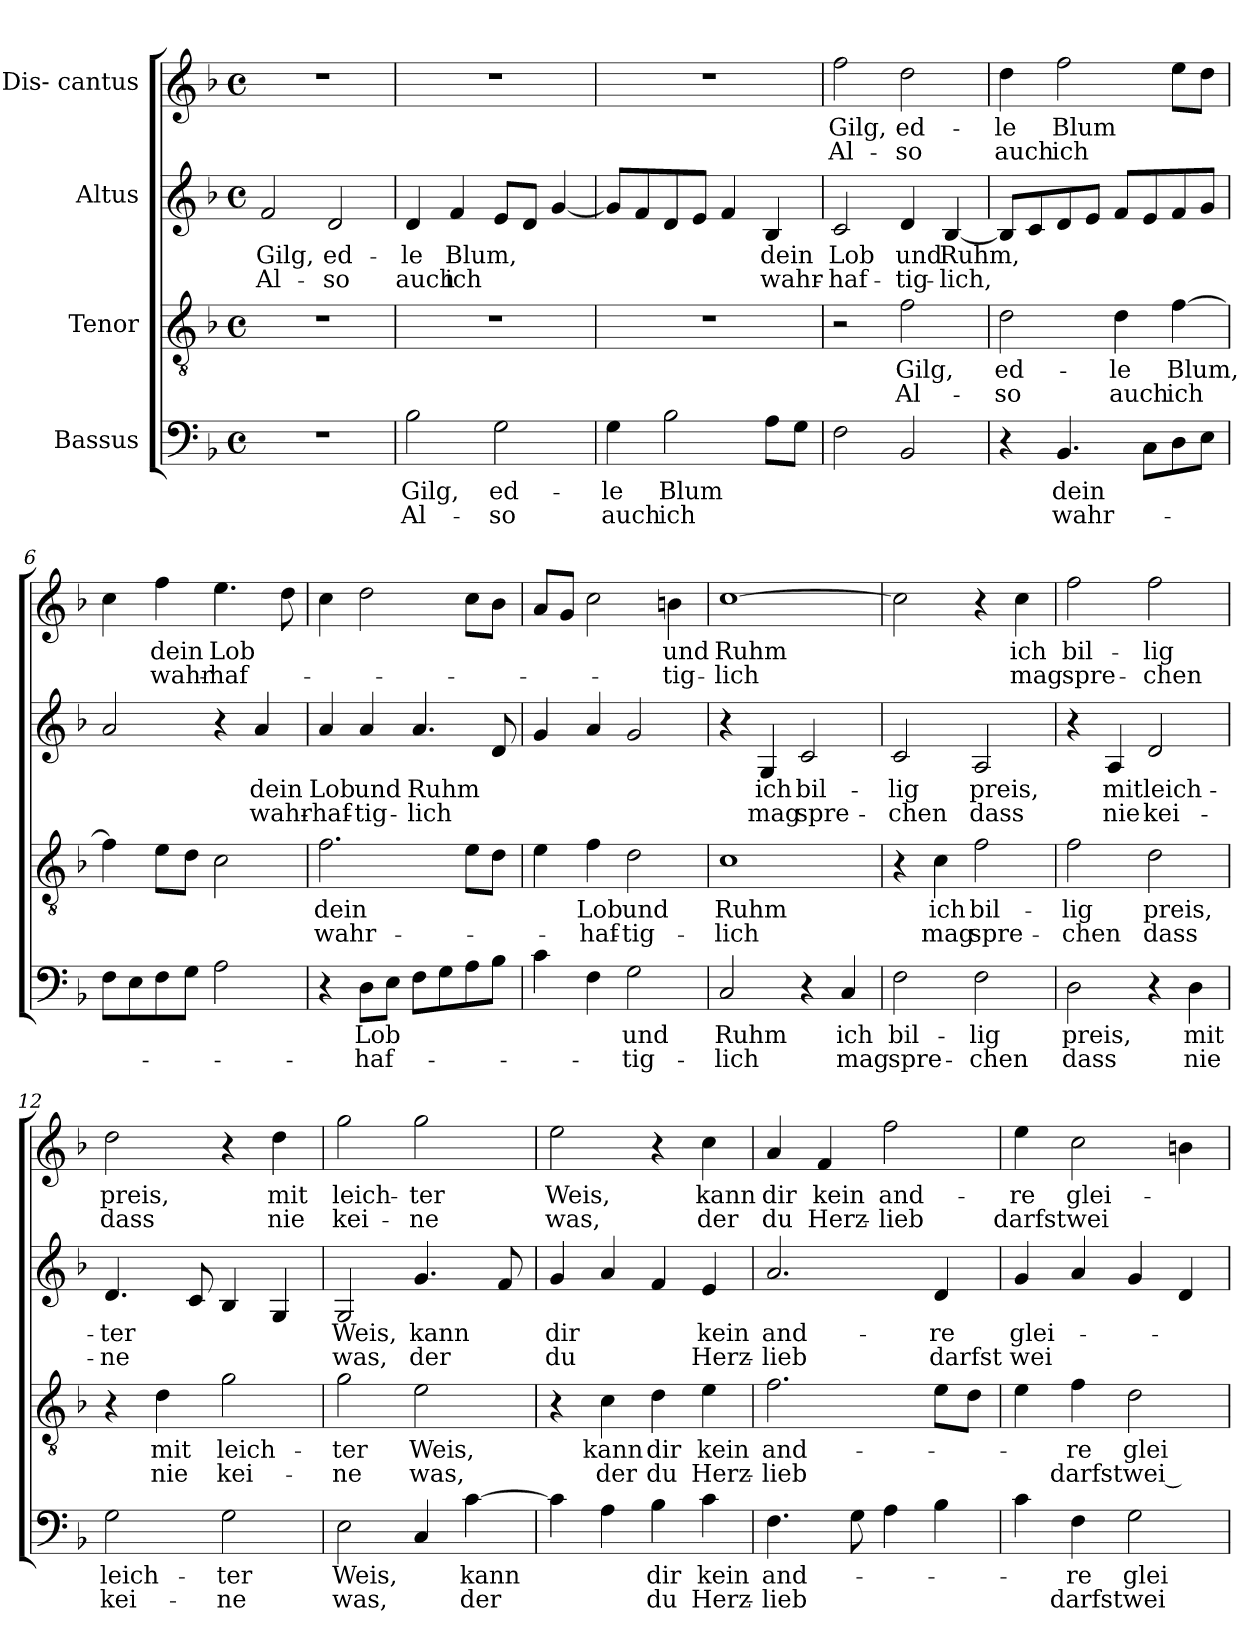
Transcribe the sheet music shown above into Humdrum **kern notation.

**kern	**text	**text	**kern	**text	**text	**kern	**text	**text	**kern	**text	**text
*part4	*part4	*part4	*part3	*part3	*part3	*part2	*part2	*part2	*part1	*part1	*part1
*staff4	*staff4	*staff4	*staff3	*staff3	*staff3	*staff2	*staff2	*staff2	*staff1	*staff1	*staff1
*I"Bassus	*	*	*I"Tenor	*	*	*I"Altus	*	*	*I"Dis- cantus	*	*
*clefF4	*	*	*clefGv2	*	*	*clefG2	*	*	*clefG2	*	*
*k[b-]	*	*	*k[b-]	*	*	*k[b-]	*	*	*k[b-]	*	*
*M4/4	*	*	*M4/4	*	*	*M4/4	*	*	*M4/4	*	*
*met(c)	*	*	*met(c)	*	*	*met(c)	*	*	*met(c)	*	*
=1	=1	=1	=1	=1	=1	=1	=1	=1	=1	=1	=1
!	!	!	!	!	!	!	!LO:LY:b	!LO:LY:b	!	!	!
1r	.	.	1r	.	.	2f/	Gilg,	Al-	1r	.	.
!	!	!	!	!	!	!	!LO:LY:b	!LO:LY:b	!	!	!
.	.	.	.	.	.	2d/	ed-	-so	.	.	.
=2	=2	=2	=2	=2	=2	=2	=2	=2	=2	=2	=2
!	!LO:LY:b	!LO:LY:b	!	!	!	!	!LO:LY:b	!LO:LY:b	!	!	!
2B-\	Gilg,	Al-	1r	.	.	4d/	-le	auch	1r	.	.
!	!	!	!	!	!	!	!LO:LY:b	!LO:LY:b	!	!	!
.	.	.	.	.	.	4f/	Blum,	ich	.	.	.
!	!LO:LY:b	!LO:LY:b	!	!	!	!	!	!	!	!	!
2G\	ed-	-so	.	.	.	8e/L	.	.	.	.	.
.	.	.	.	.	.	8d/J	.	.	.	.	.
.	.	.	.	.	.	[4g/	.	.	.	.	.
=3	=3	=3	=3	=3	=3	=3	=3	=3	=3	=3	=3
!	!LO:LY:b	!LO:LY:b	!	!	!	!	!	!	!	!	!
4G\	-le	auch	1r	.	.	8g/L]	.	.	1r	.	.
.	.	.	.	.	.	8f/	.	.	.	.	.
!	!LO:LY:b	!LO:LY:b	!	!	!	!	!	!	!	!	!
2B-\	Blum	ich	.	.	.	8d/	.	.	.	.	.
.	.	.	.	.	.	8e/J	.	.	.	.	.
.	.	.	.	.	.	4f/	.	.	.	.	.
!	!	!	!	!	!	!	!LO:LY:b	!LO:LY:b	!	!	!
8A\L	.	.	.	.	.	4B-/	dein	wahr-	.	.	.
8G\J	.	.	.	.	.	.	.	.	.	.	.
=4	=4	=4	=4	=4	=4	=4	=4	=4	=4	=4	=4
!	!	!	!	!	!	!	!LO:LY:b	!LO:LY:b	!	!LO:LY:b	!LO:LY:b
2F\	.	.	2r	.	.	2c/	Lob	-haf-	2ff\	Gilg,	Al-
!	!	!	!	!LO:LY:b	!LO:LY:b	!	!LO:LY:b	!LO:LY:b	!	!LO:LY:b	!LO:LY:b
2BB-/	.	.	2f\	Gilg,	Al-	4d/	und	-tig-	2dd\	ed-	-so
!	!	!	!	!	!	!	!LO:LY:b	!LO:LY:b	!	!	!
.	.	.	.	.	.	[4B-/	Ruhm,	-lich,	.	.	.
!!LO:LB:g=z
=5	=5	=5	=5	=5	=5	=5	=5	=5	=5	=5	=5
!	!	!	!	!LO:LY:b	!LO:LY:b	!	!	!	!	!LO:LY:b	!LO:LY:b
4r	.	.	2d\	ed-	-so	8B-/L]	.	.	4dd\	-le	auch
.	.	.	.	.	.	8c/	.	.	.	.	.
!	!LO:LY:b	!LO:LY:b	!	!	!	!	!	!	!	!LO:LY:b	!LO:LY:b
4.BB-/	dein	-wahr-	.	.	.	8d/	.	.	2ff\	Blum	ich
.	.	.	.	.	.	8e/J	.	.	.	.	.
!	!	!	!	!LO:LY:b	!LO:LY:b	!	!	!	!	!	!
.	.	.	4d\	-le	auch	8f/L	.	.	.	.	.
8C\L	.	.	.	.	.	8e/	.	.	.	.	.
!	!	!	!	!LO:LY:b	!LO:LY:b	!	!	!	!	!	!
8D\	.	.	[4f\	Blum,	ich	8f/	.	.	8ee\L	.	.
8E\J	.	.	.	.	.	8g/J	.	.	8dd\J	.	.
=6	=6	=6	=6	=6	=6	=6	=6	=6	=6	=6	=6
8F\L	.	.	4f\]	.	.	2a/	.	.	4cc\	.	.
8E\	.	.	.	.	.	.	.	.	.	.	.
!	!	!	!	!	!	!	!	!	!	!LO:LY:b	!LO:LY:b
8F\	.	.	8e\L	.	.	.	.	.	4ff\	dein	wahr-
8G\J	.	.	8d\J	.	.	.	.	.	.	.	.
!	!	!	!	!	!	!	!	!	!	!LO:LY:b	!LO:LY:b
2A\	.	.	2c\	.	.	4r	.	.	4.ee\	Lob	-haf-
!	!	!	!	!	!	!	!LO:LY:b	!LO:LY:b	!	!	!
.	.	.	.	.	.	4a/	dein	wahr-	.	.	.
.	.	.	.	.	.	.	.	.	8dd\	.	.
=7	=7	=7	=7	=7	=7	=7	=7	=7	=7	=7	=7
!	!	!	!	!LO:LY:b	!LO:LY:b	!	!LO:LY:b	!LO:LY:b	!	!	!
4r	.	.	2.f\	-dein	wahr-	4a/	Lob	-haf-	4cc\	.	.
!	!LO:LY:b	!LO:LY:b	!	!	!	!	!LO:LY:b	!LO:LY:b	!	!	!
8D\L	Lob	-haf-	.	.	.	4a/	und	-tig-	2dd\	.	.
8E\J	.	.	.	.	.	.	.	.	.	.	.
!	!	!	!	!	!	!	!LO:LY:b	!LO:LY:b	!	!	!
8F\L	.	.	.	.	.	4.a/	Ruhm	-lich	.	.	.
8G\	.	.	.	.	.	.	.	.	.	.	.
8A\	.	.	8e\L	.	.	.	.	.	8cc\L	.	.
8B-\J	.	.	8d\J	.	.	8d/	.	.	8b-\J	.	.
=8	=8	=8	=8	=8	=8	=8	=8	=8	=8	=8	=8
4c\	.	.	4e\	.	.	4g/	.	.	8a/L	.	.
.	.	.	.	.	.	.	.	.	8g/J	.	.
!	!	!	!	!LO:LY:b	!LO:LY:b	!	!	!	!	!	!
4F\	.	.	4f\	Lob	-haf-	4a/	.	.	2cc\	.	.
!	!LO:LY:b	!LO:LY:b	!	!LO:LY:b	!LO:LY:b	!	!	!	!	!	!
2G\	und	-tig-	2d\	und	-tig-	2g/	.	.	.	.	.
!	!	!	!	!	!	!	!	!	!	!LO:LY:b	!LO:LY:b
.	.	.	.	.	.	.	.	.	4bn\	und	-tig-
!!LO:PB:g=z
=9	=9	=9	=9	=9	=9	=9	=9	=9	=9	=9	=9
!	!LO:LY:b	!LO:LY:b	!	!LO:LY:b	!LO:LY:b	!	!	!	!	!LO:LY:b	!LO:LY:b
2C/	Ruhm	-lich	1c	Ruhm	-lich	4r	.	.	[1cc	Ruhm	-lich
!	!	!	!	!	!	!	!LO:LY:b	!LO:LY:b	!	!	!
.	.	.	.	.	.	4G/	ich	mag	.	.	.
!	!	!	!	!	!	!	!LO:LY:b	!LO:LY:b	!	!	!
4r	.	.	.	.	.	2c/	bil-	spre-	.	.	.
!	!LO:LY:b	!LO:LY:b	!	!	!	!	!	!	!	!	!
4C/	ich	mag	.	.	.	.	.	.	.	.	.
=10	=10	=10	=10	=10	=10	=10	=10	=10	=10	=10	=10
!	!LO:LY:b	!LO:LY:b	!	!	!	!	!LO:LY:b	!LO:LY:b	!	!	!
2F\	bil-	spre-	4r	.	.	2c/	-lig	-chen	2cc\]	.	.
!	!	!	!	!LO:LY:b	!LO:LY:b	!	!	!	!	!	!
.	.	.	4c\	ich	mag	.	.	.	.	.	.
!	!LO:LY:b	!LO:LY:b	!	!LO:LY:b	!LO:LY:b	!	!LO:LY:b	!LO:LY:b	!	!	!
2F\	-lig	-chen	2f\	bil-	spre-	2A/	preis,	dass	4r	.	.
!	!	!	!	!	!	!	!	!	!	!LO:LY:b	!LO:LY:b
.	.	.	.	.	.	.	.	.	4cc\	ich	mag
=11	=11	=11	=11	=11	=11	=11	=11	=11	=11	=11	=11
!	!LO:LY:b	!LO:LY:b	!	!LO:LY:b	!LO:LY:b	!	!	!	!	!LO:LY:b	!LO:LY:b
2D\	preis,	dass	2f\	-lig	-chen	4r	.	.	2ff\	bil-	spre-
!	!	!	!	!	!	!	!LO:LY:b	!LO:LY:b	!	!	!
.	.	.	.	.	.	4A/	mit	nie	.	.	.
!	!	!	!	!LO:LY:b	!LO:LY:b	!	!LO:LY:b	!LO:LY:b	!	!LO:LY:b	!LO:LY:b
4r	.	.	2d\	preis,	dass	2d/	leich-	kei-	2ff\	-lig	-chen
!	!LO:LY:b	!LO:LY:b	!	!	!	!	!	!	!	!	!
4D\	mit	nie	.	.	.	.	.	.	.	.	.
=12	=12	=12	=12	=12	=12	=12	=12	=12	=12	=12	=12
!	!LO:LY:b	!LO:LY:b	!	!	!	!	!LO:LY:b	!LO:LY:b	!	!LO:LY:b	!LO:LY:b
2G\	leich-	kei-	4r	.	.	4.d/	-ter	-ne	2dd\	preis,	dass
!	!	!	!	!LO:LY:b	!LO:LY:b	!	!	!	!	!	!
.	.	.	4d\	mit	nie	.	.	.	.	.	.
.	.	.	.	.	.	8c/	.	.	.	.	.
!	!LO:LY:b	!LO:LY:b	!	!LO:LY:b	!LO:LY:b	!	!	!	!	!	!
2G\	-ter	-ne	2g\	leich-	kei-	4B-/	.	.	4r	.	.
!	!	!	!	!	!	!	!	!	!	!LO:LY:b	!LO:LY:b
.	.	.	.	.	.	4G/	.	.	4dd\	mit	nie
!!LO:LB:g=z
=13	=13	=13	=13	=13	=13	=13	=13	=13	=13	=13	=13
!	!LO:LY:b	!LO:LY:b	!	!LO:LY:b	!LO:LY:b	!	!LO:LY:b	!LO:LY:b	!	!LO:LY:b	!LO:LY:b
2E\	Weis,	was,	2g\	-ter	-ne	2G/	Weis,	was,	2gg\	leich-	kei-
!	!	!	!	!LO:LY:b	!LO:LY:b	!	!LO:LY:b	!LO:LY:b	!	!LO:LY:b	!LO:LY:b
4C/	.	.	2e\	Weis,	was,	4.g/	kann	der	2gg\	-ter	-ne
!	!LO:LY:b	!LO:LY:b	!	!	!	!	!	!	!	!	!
[4c\	kann	der	.	.	.	.	.	.	.	.	.
.	.	.	.	.	.	8f/	.	.	.	.	.
=14	=14	=14	=14	=14	=14	=14	=14	=14	=14	=14	=14
!	!	!	!	!	!	!	!LO:LY:b	!LO:LY:b	!	!LO:LY:b	!LO:LY:b
4c\]	.	.	4r	.	.	4g/	dir	du	2ee\	Weis,	was,
!	!	!	!	!LO:LY:b	!LO:LY:b	!	!	!	!	!	!
4A\	.	.	4c\	kann	der	4a/	.	.	.	.	.
!	!LO:LY:b	!LO:LY:b	!	!LO:LY:b	!LO:LY:b	!	!	!	!	!	!
4B-\	dir	du	4d\	dir	du	4f/	.	.	4r	.	.
!	!LO:LY:b	!LO:LY:b	!	!LO:LY:b	!LO:LY:b	!	!LO:LY:b	!LO:LY:b	!	!LO:LY:b	!LO:LY:b
4c\	kein	Herz-	4e\	kein	Herz-	4e/	kein	Herz-	4cc\	kann	der
=15	=15	=15	=15	=15	=15	=15	=15	=15	=15	=15	=15
!	!LO:LY:b	!LO:LY:b	!	!LO:LY:b	!LO:LY:b	!	!LO:LY:b	!LO:LY:b	!	!LO:LY:b	!LO:LY:b
4.F\	and-	-lieb	2.f\	and-	-lieb	2.a/	and-	-lieb	4a/	dir	du
!	!	!	!	!	!	!	!	!	!	!LO:LY:b	!LO:LY:b
.	.	.	.	.	.	.	.	.	4f/	kein	Herz-
8G\	.	.	.	.	.	.	.	.	.	.	.
!	!	!	!	!	!	!	!	!	!	!LO:LY:b	!LO:LY:b
4A\	.	.	.	.	.	.	.	.	2ff\	and-	-lieb
!	!	!	!	!	!	!	!LO:LY:b	!LO:LY:b	!	!	!
4B-\	.	.	8e\L	.	.	4d/	-re	darfst	.	.	.
.	.	.	8d\J	.	.	.	.	.	.	.	.
=16	=16	=16	=16	=16	=16	=16	=16	=16	=16	=16	=16
!	!	!	!	!	!	!	!LO:LY:b	!LO:LY:b	!	!LO:LY:b	!LO:LY:b
4c\	.	.	4e\	.	.	4g/	glei-	wei-	4ee\	-re	darfst
!	!LO:LY:b	!LO:LY:b	!	!LO:LY:b	!LO:LY:b	!	!	!	!	!LO:LY:b	!LO:LY:b
4F\	-re	darfst	4f\	-re	darfst	4a/	.	.	2cc\	glei-	wei
!	!LO:LY:b	!LO:LY:b	!	!LO:LY:b	!LO:LY:b	!	!	!	!	!	!
2G\	glei-	wei -	2d\	glei-	wei --	4g/	.	.	.	.	.
!	!	!	!	!	!	!	!	!LO:LY:b	!	!	!LO:LY:b
.	.	.	.	.	.	4d/	.	-	4bn\	.	-
=	=	=	=	=	=	=	=	=	=	=	=
*-	*-	*-	*-	*-	*-	*-	*-	*-	*-	*-	*-
